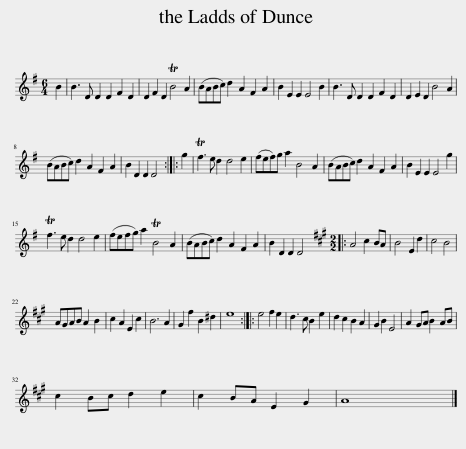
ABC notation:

X:1
L:1/8
M:6/4
I:linebreak $
K:G
V:1 treble
V:1
 B2 | B3 D D2 D2 F2 D2 | D2 F2 D2 TB4 A2 | (BABc) d2 A2 F2 A2 | B2 E2 E2 E4 B2 | %5
 B3 D D2 D2 F2 D2 | D2 E2 D2 B4 A2 |$ (BABc) d2 A2 F2 A2 | B2 D2 D2 D4 :: g2 | %10
 Tf3 e d2 d4 e2 | (fef)g a2 B4 A2 | (BABc) d2 A2 F2 A2 | B2 E2 E2 E4 g2 |$ Tf3 e d2 d4 e2 | %15
 (fefg) a2 TB4 A2 | (BABc) d2 A2 F2 A2 | B2 D2 D2 D4 |:[K:A][M:2/2] A4 c2 BA | B4 E2 d2 | %20
 c4 B4 |$ AGAB A2 B2 | c2 A2 E2 c2 | B6 A2 | G2 f2 B2 ^d2 | %25
 e8 :: e4 f2 e2 | d3 c B2 e2 | d2 c2 B2 A2 | G2 B2 E4 | %30
 A2 GA B2 AB |$ c2 Bc d2 e2 | c2 BA E2 G2 | A8 |] %34
